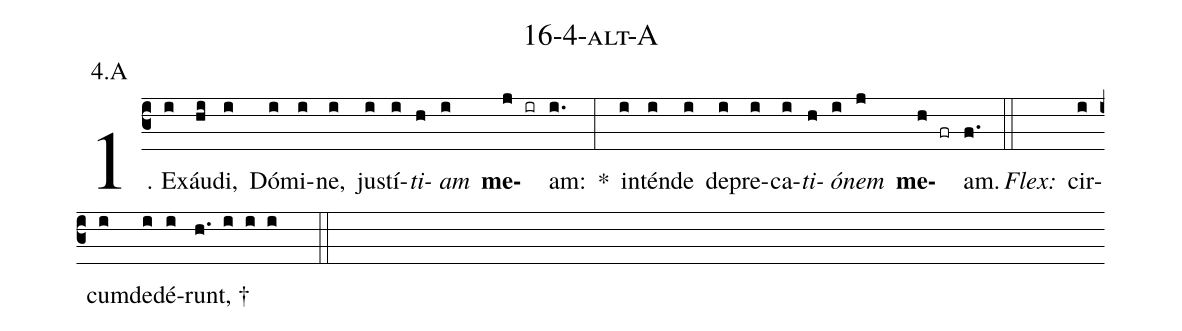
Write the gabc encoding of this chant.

name: 16-4-alt-A;
annotation: 4.A;
%%
(c3)1. Ex(i)áu(hi)di,(i) Dó(i)mi(i)ne,(i) jus(i)tí(i)<i>ti</i>(h)<i>am</i>(i) <b>me</b>(j ir)am:(i.) *(:) in(i)tén(i)de(i) de(i)pre(i)ca(i)<i>ti</i>(h)<i>ó</i>(i)<i>nem</i>(j) <b>me</b>(h fr)am.(f.) (::)
<i>Flex:</i>()  cir(i)cum(i)de(i)dé(i)runt, †(h. i i i  ::)
